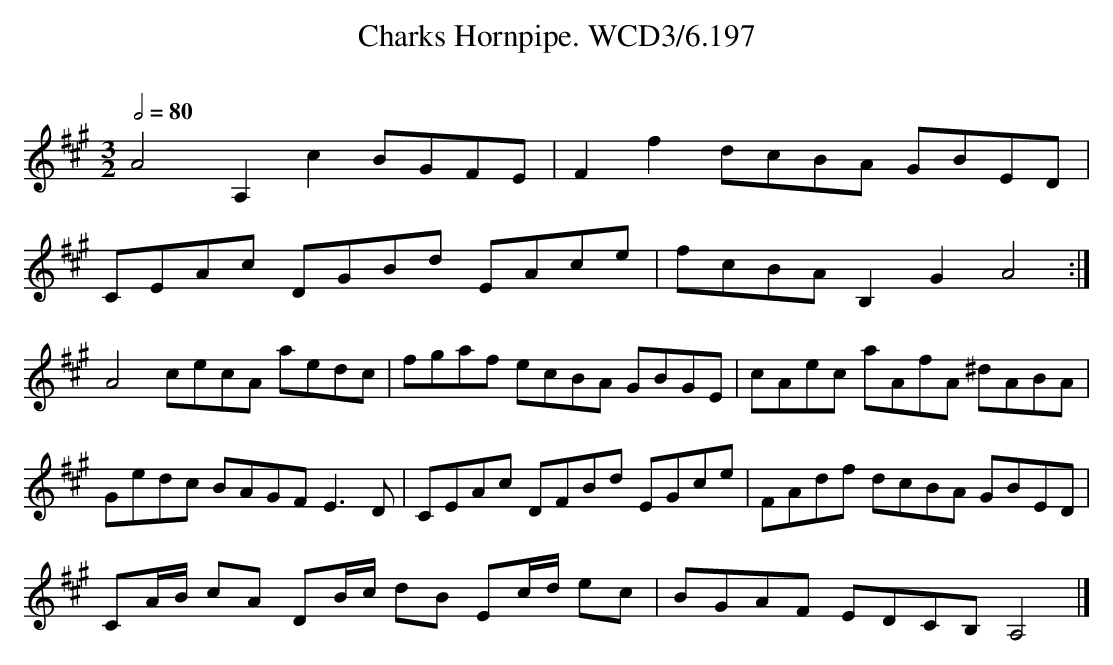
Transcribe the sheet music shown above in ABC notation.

X:1
T:Charks Hornpipe. WCD3/6.197
O:
M:3/2
L:1/8
Q:1/2=80
K:A
A4 A,2 c2 BGFE|F2f2 dcBA GBED|
CEAc DGBd EAce|fcBA B,2 G2 A4:|
A4 cecA aedc|fgaf ecBA GBGE|cAec aAfA ^dABA|
Gedc BAGF E3D|CEAc DFBd EGce|FAdf dcBA GBED|
CA/B/ cA DB/c/ dB Ec/d/ ec|BGAF EDCB, A,4|]
